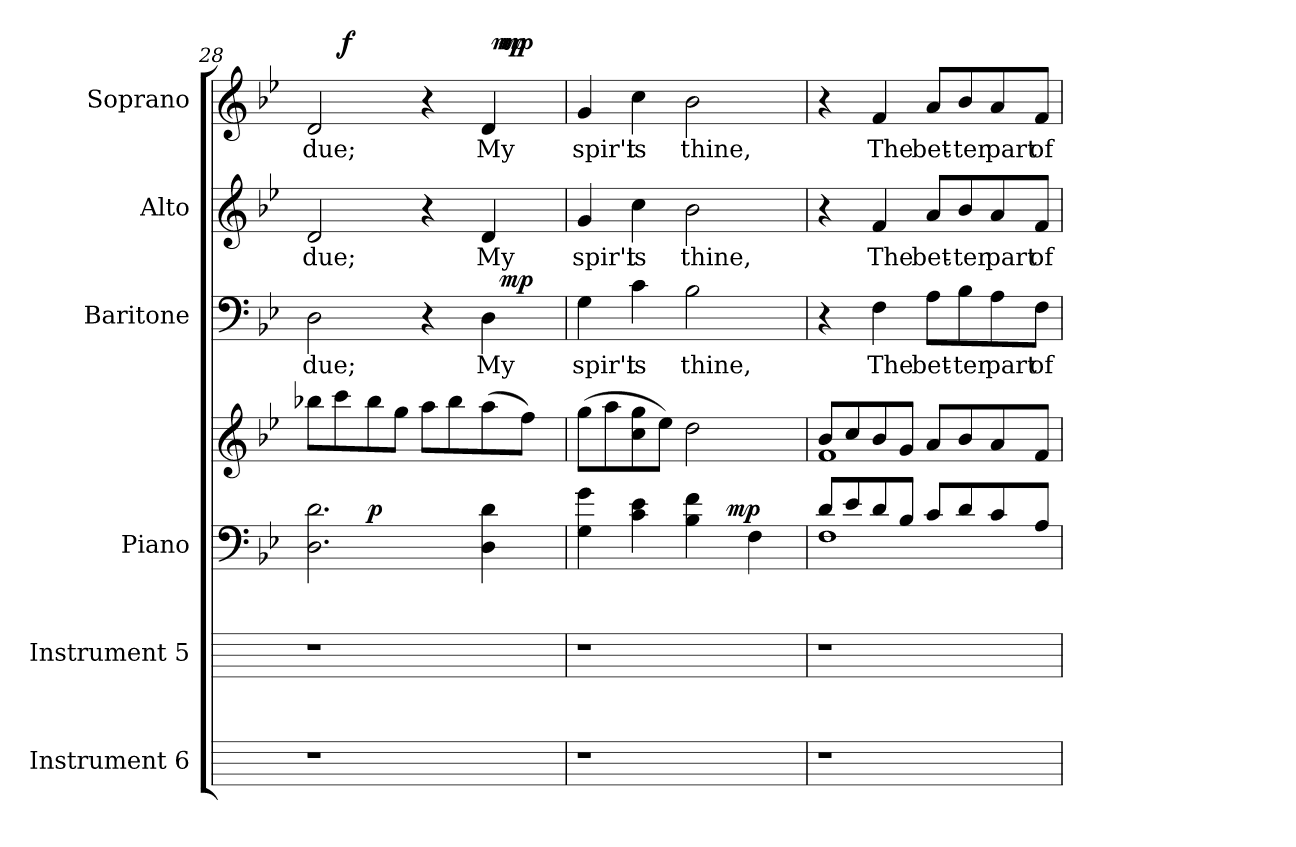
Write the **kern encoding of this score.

**kern	**kern	**kern	**kern	**dynam	**kern	**text	**dynam	**kern	**text	**kern	**text	**dynam
*part6	*part5	*part4	*part4	*part4	*part3	*part3	*part3	*part2	*part2	*part1	*part1	*part1
*staff7	*staff6	*staff5	*staff4	*staff4/5	*staff3	*staff3	*staff3	*staff2	*staff2	*staff1	*staff1	*staff1
*I"Instrument 6	*I"Instrument 5	*I"Piano	*	*	*I"Baritone	*	*	*I"Alto	*	*I"Soprano	*	*
!!LO:LB:g=z
*	*	*clefF4	*clefG2	*	*clefF4	*	*	*clefG2	*	*clefG2	*	*
*	*	*k[b-e-]	*k[b-e-]	*	*k[b-e-]	*	*	*k[b-e-]	*	*k[b-e-]	*	*
*	*	*B-:	*B-:	*	*B-:	*	*	*B-:	*	*B-:	*	*
=28	=28	=28	=28	=28	=28	=28	=28	=28	=28	=28	=28	=28
!	!	!	!	!	!	!LO:LY:b:cj	!	!	!LO:LY:b:cj	!	!LO:LY:b:cj	!
*	*	*^	*	*	*^	*	*	*	*	*^	*	*
*	*	*	*	*	*	*	*	*	*	*	*	*	*^	*	*
*	*	*	*	*	*	*	*	*	*	*	*	*	*	*^	*	*
1r	1r	2.d\ 2.D\	4ryy	8bb-X\L	.	2D\	2ryy	due;	.	2d/	due;	2d/	8ryy	2ryy	2ryy	due;	.
.	.	.	.	8ccc\	.	.	.	.	.	.	.	.	64ryy	.	.	.	.
!	!	!	!	!	!	!	!	!	!	!	!	!	!	!	!	!	!LO:DY:a
.	.	.	.	.	.	.	.	.	.	.	.	.	2ryy	.	.	.	f
!	!	!	!	!	!LO:DY:a=2	!	!	!	!	!	!	!	!	!	!	!	!
.	.	.	2.ryy	8bb-\	p	.	.	.	.	.	.	.	.	.	.	.	.
.	.	.	.	8gg\J	.	.	.	.	.	.	.	.	.	.	.	.	.
.	.	.	.	8aa\L	.	4r	4ryy	.	.	4r	.	4r	.	4ryy	4ryy	.	.
.	.	.	.	8bb-\	.	.	.	.	.	.	.	.	.	.	.	.	.
.	.	.	.	.	.	.	.	.	.	.	.	.	4ryy	.	.	.	.
!	!	!	!	!	!	!	!	!LO:LY:b:cj	!	!	!LO:LY:b:cj	!	!	!	!	!LO:LY:b:cj	!
.	.	4d\ 4D\	.	(>8aa\	.	4D\	32.ryy	My	.	4d/	My	4d/	.	32ryy	32.ryy	My	.
!	!	!	!	!	!	!	!	!	!	!	!	!	!	!	!	!	!LO:DY:b
.	.	.	.	.	.	.	.	.	.	.	.	.	.	8..ryy	.	.	mp
!	!	!	!	!	!	!	!	!	!LO:DY:a	!	!	!	!	!	!	!	!LO:DY:a
.	.	.	.	.	.	.	8ryy	.	mp	.	.	.	.	.	8ryy	.	mp
.	.	.	.	8ff\J)	.	.	.	.	.	.	.	.	.	.	.	.	.
.	.	.	.	.	.	.	.	.	.	.	.	.	16..ryy	.	.	.	.
.	.	.	.	.	.	.	16ryy	.	.	.	.	.	.	.	16ryy	.	.
.	.	.	.	.	.	.	64ryy	.	.	.	.	.	.	.	64ryy	.	.
=29	=29	=29	=29	=29	=29	=29	=29	=29	=29	=29	=29	=29	=29	=29	=29	=29	=29
!	!	!	!	!	!	!	!	!LO:LY:b:cj	!	!	!LO:LY:b:cj	!	!	!	!	!LO:LY:b:cj	!
*	*	*	*	*	*	*v	*v	*	*	*	*	*v	*v	*v	*v	*	*
1r	1r	4G\ 4g\	2ryy	(>8gg\L	.	4G\	spir't	.	4g/	spir't	4g/	spir't	.
.	.	.	.	8aa\	.	.	.	.	.	.	.	.	.
!	!	!	!	!	!	!	!LO:LY:b:cj	!	!	!LO:LY:b:cj	!	!LO:LY:b:cj	!
.	.	4c\ 4e-\	.	8cc\ 8gg\	.	4c\	is	.	4cc\	is	4cc\	is	.
.	.	.	.	8ee-\J)	.	.	.	.	.	.	.	.	.
!	!	!	!	!	!	!	!LO:LY:b:cj	!	!	!LO:LY:b:cj	!	!LO:LY:b:cj	!
.	.	4f\ 4B-\	8ryy	2dd\	.	2B-\	thine,	.	2b-\	thine,	2b-\	thine,	.
.	.	.	32.ryy	.	.	.	.	.	.	.	.	.	.
!	!	!	!	!	!LO:DY:a=2	!	!	!	!	!	!	!	!
.	.	.	4ryy	.	mp	.	.	.	.	.	.	.	.
.	.	4F\	.	.	.	.	.	.	.	.	.	.	.
.	.	.	16ryy	.	.	.	.	.	.	.	.	.	.
.	.	.	64ryy	.	.	.	.	.	.	.	.	.	.
=30	=30	=30	=30	=30	=30	=30	=30	=30	=30	=30	=30	=30	=30
*	*	*	*	*^	*	*	*	*	*	*	*	*	*
1r	1r	8d/L	1F	8b-/L	1f	.	4r	.	.	4r	.	4r	.	.
.	.	8e-/	.	8cc/	.	.	.	.	.	.	.	.	.	.
!	!	!	!	!	!	!	!	!LO:LY:b:cj	!	!	!LO:LY:b:cj	!	!LO:LY:b:cj	!
.	.	8d/	.	8b-/	.	.	4F\	The	.	4f/	The	4f/	The	.
.	.	8B-/J	.	8g/J	.	.	.	.	.	.	.	.	.	.
!	!	!	!	!	!	!	!	!LO:LY:b:cj	!	!	!LO:LY:b:cj	!	!LO:LY:b:cj	!
.	.	8c/L	.	8a/L	.	.	8A\L	bet-	.	8a/L	bet-	8a/L	bet-	.
!	!	!	!	!	!	!	!	!LO:LY:b:rj	!	!	!LO:LY:b:rj	!	!LO:LY:b:rj	!
.	.	8d/	.	8b-/	.	.	8B-\	-ter	.	8b-/	-ter	8b-/	-ter	.
!	!	!	!	!	!	!	!	!LO:LY:b:cj	!	!	!LO:LY:b:cj	!	!LO:LY:b:cj	!
.	.	8c/	.	8a/	.	.	8A\	part	.	8a/	part	8a/	part	.
!	!	!	!	!	!	!	!	!LO:LY:b:cj	!	!	!LO:LY:b:cj	!	!LO:LY:b:cj	!
.	.	8A/J	.	8f/J	.	.	8F\J	of	.	8f/J	of	8f/J	of	.
*	*	*v	*v	*	*	*	*	*	*	*	*	*	*	*
*	*	*	*v	*v	*	*	*	*	*	*	*	*	*
=	=	=	=	=	=	=	=	=	=	=	=	=
*-	*-	*-	*-	*-	*-	*-	*-	*-	*-	*-	*-	*-
